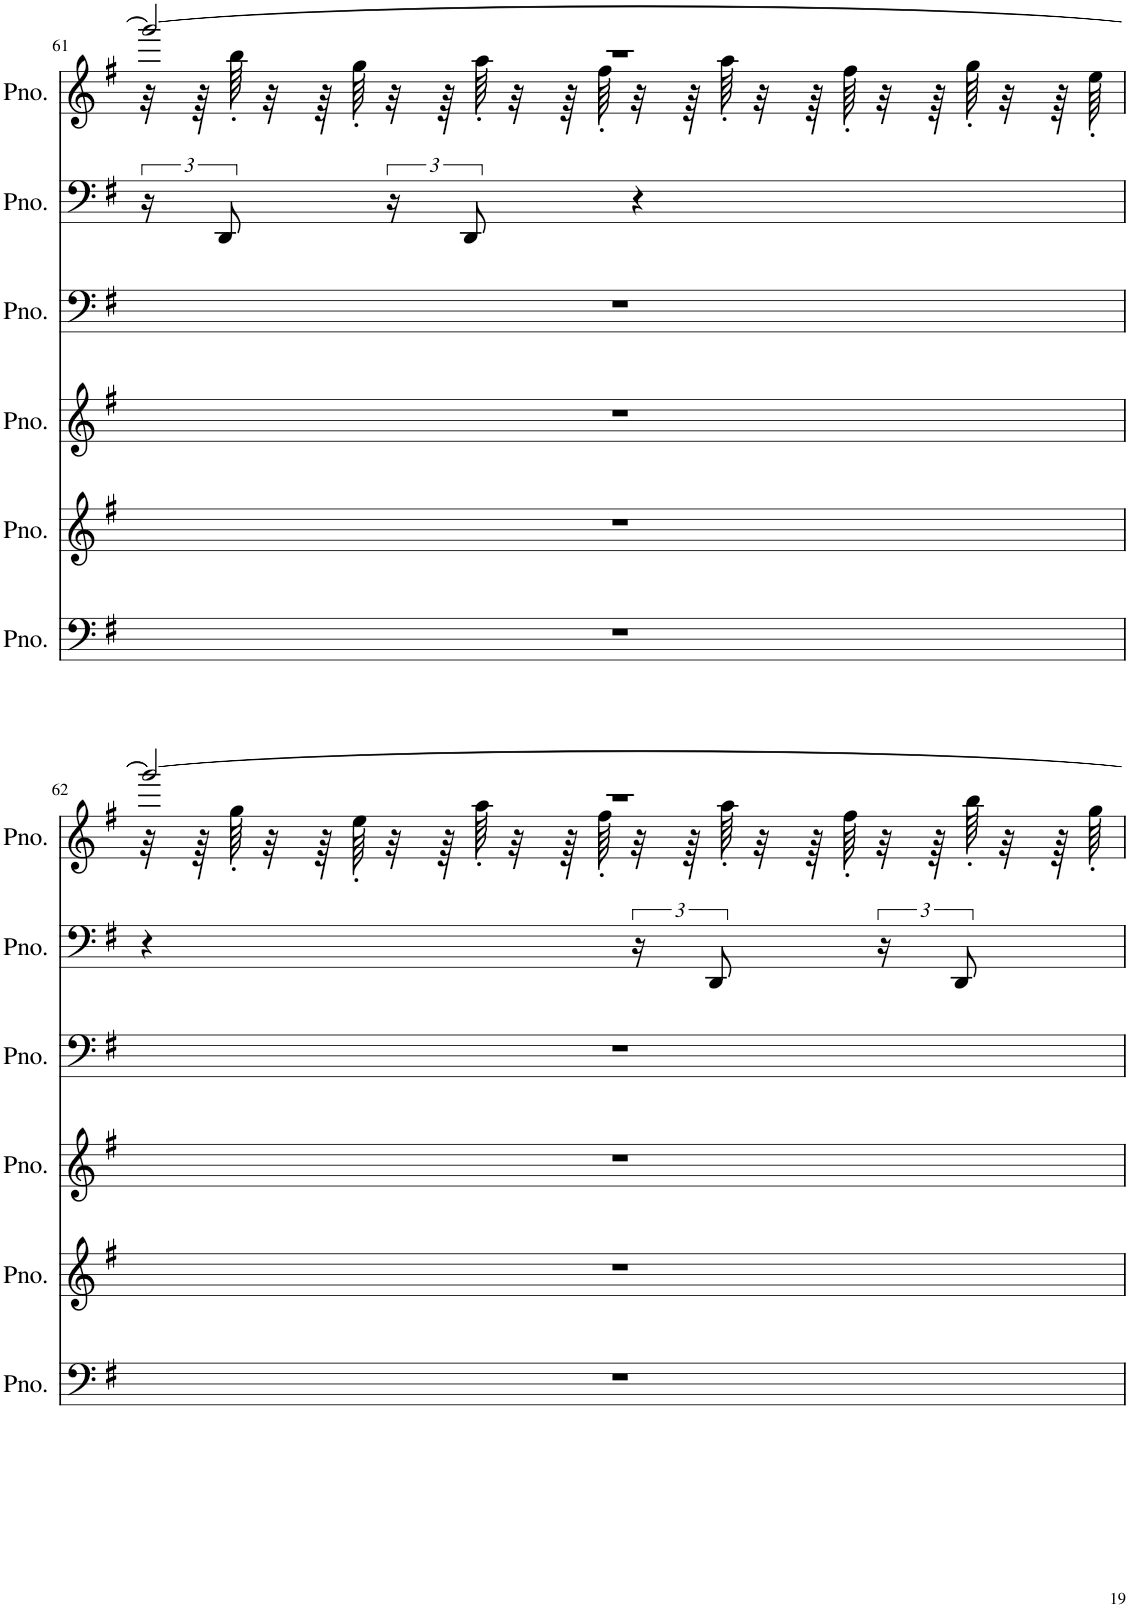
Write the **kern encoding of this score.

**kern	**kern	**kern	**kern	**kern	**kern
*part6	*part5	*part4	*part3	*part2	*part1
*staff6	*staff5	*staff4	*staff3	*staff2	*staff1
*I"Piano	*I"Piano	*I"Piano	*I"Piano	*I"Piano	*I"Piano
*I'Pno.	*I'Pno.	*I'Pno.	*I'Pno.	*I'Pno.	*I'Pno.
!!LO:PB:g=z
*clefF4	*clefG2	*clefG2	*clefF4	*clefF4	*clefG2
*k[f#]	*k[f#]	*k[f#]	*k[f#]	*k[f#]	*k[f#]
*M2/4	*M2/4	*M2/4	*M2/4	*M2/4	*M2/4
=61	=61	=61	=61	=61	=61
*	*	*	*	*	*^
*	*	*	*	*	*	*^
2r	2r	2r	2r	24r	2r	2ggg/_	32r
.	.	.	.	.	.	.	64r
.	.	.	.	12DD/	.	.	.
.	.	.	.	.	.	.	64bb'\
.	.	.	.	.	.	.	32r
.	.	.	.	.	.	.	64r
.	.	.	.	.	.	.	64gg'\
.	.	.	.	24r	.	.	32r
.	.	.	.	.	.	.	64r
.	.	.	.	12DD/	.	.	.
.	.	.	.	.	.	.	64aa'\
.	.	.	.	.	.	.	32r
.	.	.	.	.	.	.	64r
.	.	.	.	.	.	.	64ff#'\
.	.	.	.	4r	.	.	32r
.	.	.	.	.	.	.	64r
.	.	.	.	.	.	.	64aa'\
.	.	.	.	.	.	.	32r
.	.	.	.	.	.	.	64r
.	.	.	.	.	.	.	64ff#'\
.	.	.	.	.	.	.	32r
.	.	.	.	.	.	.	64r
.	.	.	.	.	.	.	64gg'\
.	.	.	.	.	.	.	32r
.	.	.	.	.	.	.	64r
.	.	.	.	.	.	.	64ee'\
!!LO:LB:g=z	!!	!!
=62	=62	=62	=62	=62	=62	=62	=62
2r	2r	2r	2r	4r	2r	2ggg/_	32r
.	.	.	.	.	.	.	64r
.	.	.	.	.	.	.	64gg'\
.	.	.	.	.	.	.	32r
.	.	.	.	.	.	.	64r
.	.	.	.	.	.	.	64ee'\
.	.	.	.	.	.	.	32r
.	.	.	.	.	.	.	64r
.	.	.	.	.	.	.	64aa'\
.	.	.	.	.	.	.	32r
.	.	.	.	.	.	.	64r
.	.	.	.	.	.	.	64ff#'\
.	.	.	.	24r	.	.	32r
.	.	.	.	.	.	.	64r
.	.	.	.	12DD/	.	.	.
.	.	.	.	.	.	.	64aa'\
.	.	.	.	.	.	.	32r
.	.	.	.	.	.	.	64r
.	.	.	.	.	.	.	64ff#'\
.	.	.	.	24r	.	.	32r
.	.	.	.	.	.	.	64r
.	.	.	.	12DD/	.	.	.
.	.	.	.	.	.	.	64bb'\
.	.	.	.	.	.	.	32r
.	.	.	.	.	.	.	64r
.	.	.	.	.	.	.	64gg'\
*	*	*	*	*	*v	*v	*v
=	=	=	=	=	=
*-	*-	*-	*-	*-	*-
